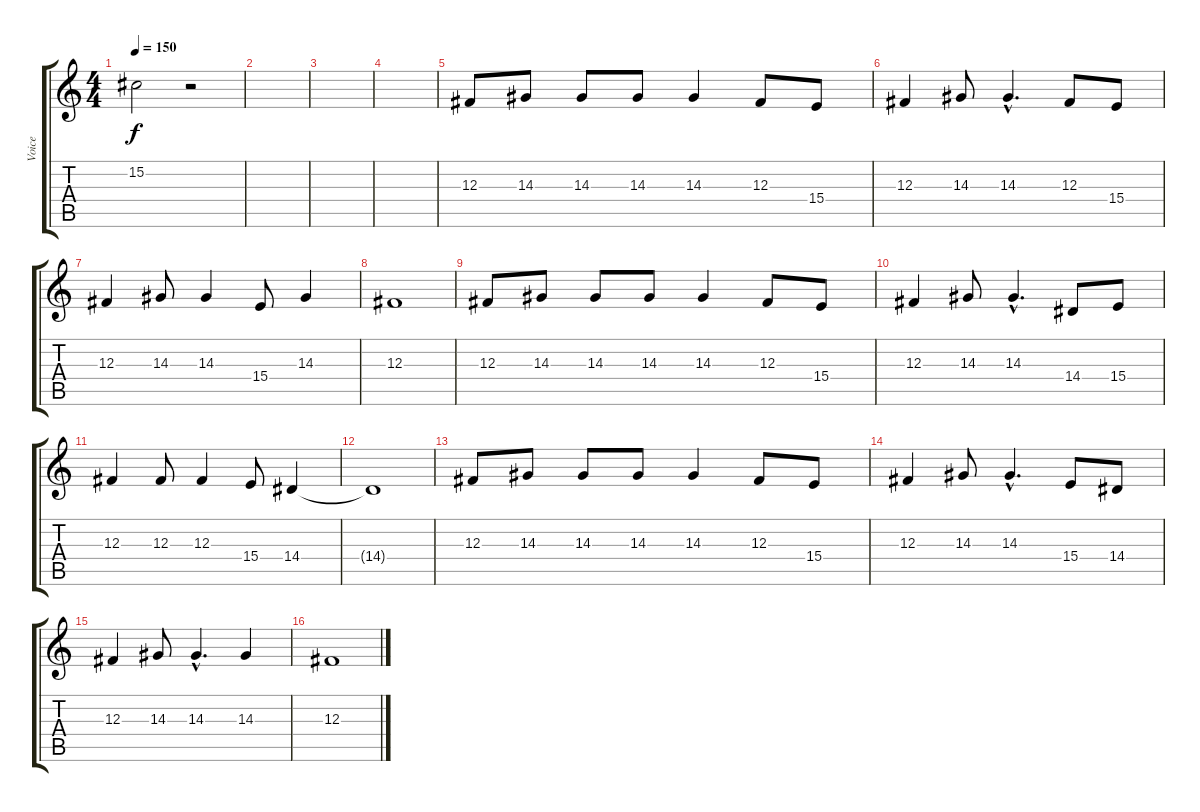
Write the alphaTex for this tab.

\track ("Voice" "Voice") {instrument tenorsax}
\staff {score tabs}
\tuning (Eb4 Bb3 Gb3 Db3 Ab2 Eb2) {hide}
\ts (4 4)
\tempo 150
\clef g2
\ks c
15.2.2{dy f} r.2 |
|
|
|
12.3.8{volume 16 instrument tenorsax} 14.3.8 14.3.8 14.3.8 14.3.4 12.3.8 15.4.8 |
12.3.4 14.3.8 14.3{hac}.4{d} 12.3.8 15.4.8 |
12.3.4 14.3.8 14.3.4 15.4.8 14.3.4 |
12.3.1 |
12.3.8{volume 16 instrument tenorsax} 14.3.8 14.3.8 14.3.8 14.3.4 12.3.8 15.4.8 |
12.3.4 14.3.8 14.3{hac}.4{d} 14.4.8 15.4.8 |
12.3.4 12.3.8 12.3.4 15.4.8 14.4.4 |
14.4{t}.1 |
12.3.8{volume 16 instrument tenorsax} 14.3.8 14.3.8 14.3.8 14.3.4 12.3.8 15.4.8 |
12.3.4 14.3.8 14.3{hac}.4{d} 15.4.8 14.4.8 |
12.3.4 14.3.8 14.3{hac}.4{d} 14.3.4 |
12.3.1
